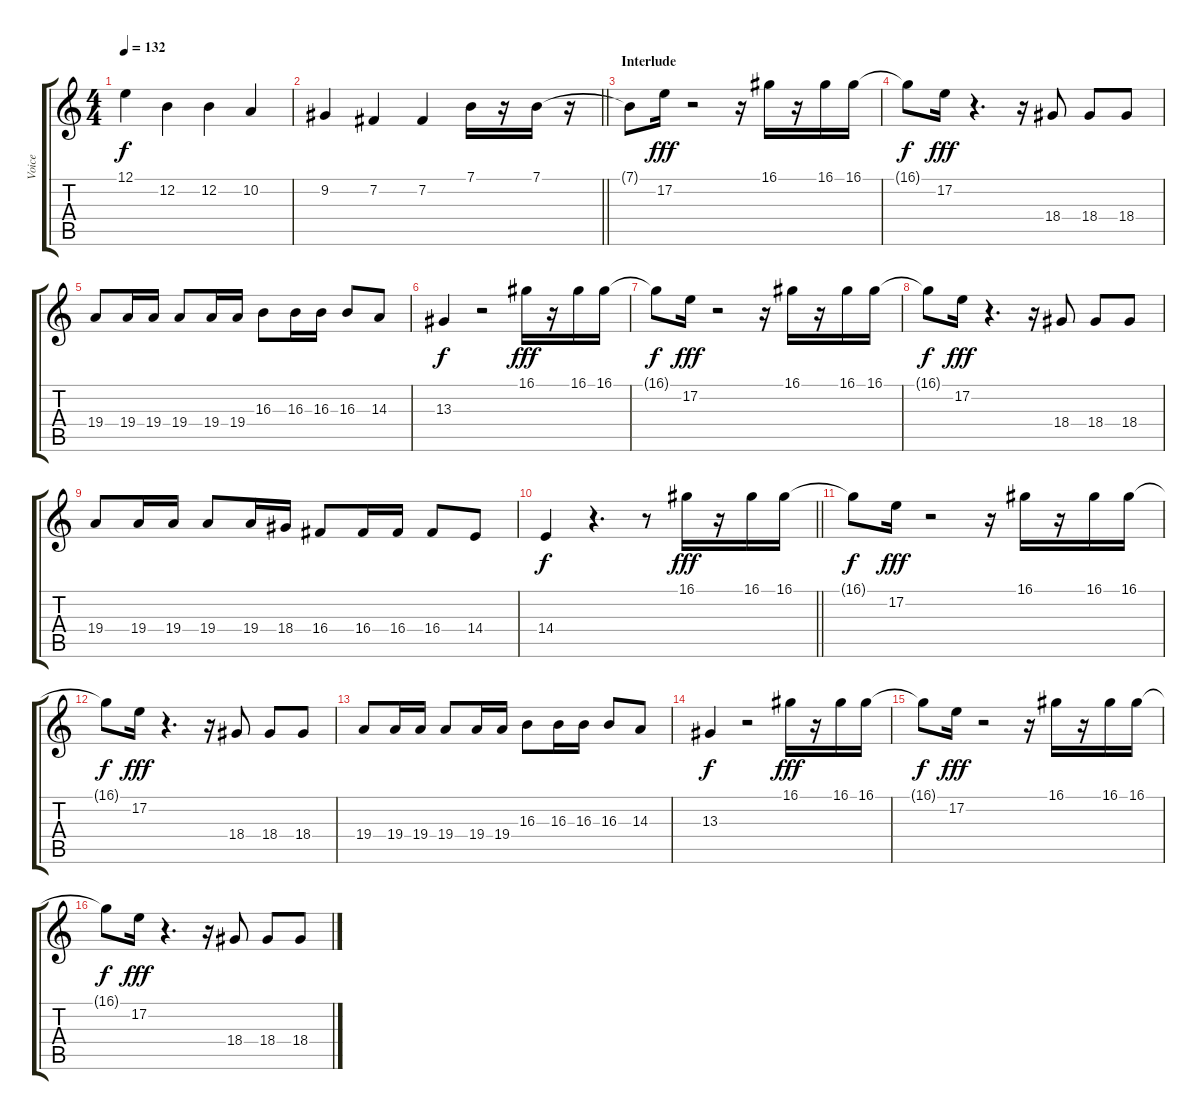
\track ("Voice" "Voice") {instrument baritonesax}
\staff {score tabs}
\tuning (E4 B3 G3 D3 A2 E2) {hide}
\ts (4 4)
\tempo 132
\clef g2
\ks c
12.1{t}.4{dy f} 12.2.4 12.2.4 10.2.4 |
\barLineRight lightlight
9.2.4 7.2.4 7.2.4 7.1.16 r.16 7.1.16 r.16 |
\section ("" "Interlude")
7.1{t}.8 17.2.16{dy fff} r.2 r.16 16.1.16 r.16 16.1.16 16.1.16 |
16.1{t}.8{dy f} 17.2.16{dy fff} r.4{d} r.16 18.4.8 18.4.8 18.4.8 |
19.4.8 19.4.16 19.4.16 19.4.8 19.4.16 19.4.16 16.3.8 16.3.16 16.3.16 16.3.8 14.3.8 |
13.3.4{dy f} r.2 16.1.16{dy fff} r.16 16.1.16 16.1.16 |
16.1{t}.8{dy f} 17.2.16{dy fff} r.2 r.16 16.1.16 r.16 16.1.16 16.1.16 |
16.1{t}.8{dy f} 17.2.16{dy fff} r.4{d} r.16 18.4.8 18.4.8 18.4.8 |
19.4.8 19.4.16 19.4.16 19.4.8 19.4.16 18.4.16 16.4.8 16.4.16 16.4.16 16.4.8 14.4.8 |
\barLineRight lightlight
14.4.4{dy f} r.4{d} r.8 16.1.16{dy fff} r.16 16.1.16 16.1.16 |
16.1{t}.8{dy f} 17.2.16{dy fff} r.2 r.16 16.1.16 r.16 16.1.16 16.1.16 |
16.1{t}.8{dy f} 17.2.16{dy fff} r.4{d} r.16 18.4.8 18.4.8 18.4.8 |
19.4.8 19.4.16 19.4.16 19.4.8 19.4.16 19.4.16 16.3.8 16.3.16 16.3.16 16.3.8 14.3.8 |
13.3.4{dy f} r.2 16.1.16{dy fff} r.16 16.1.16 16.1.16 |
16.1{t}.8{dy f} 17.2.16{dy fff} r.2 r.16 16.1.16 r.16 16.1.16 16.1.16 |
16.1{t}.8{dy f} 17.2.16{dy fff} r.4{d} r.16 18.4.8 18.4.8 18.4.8
